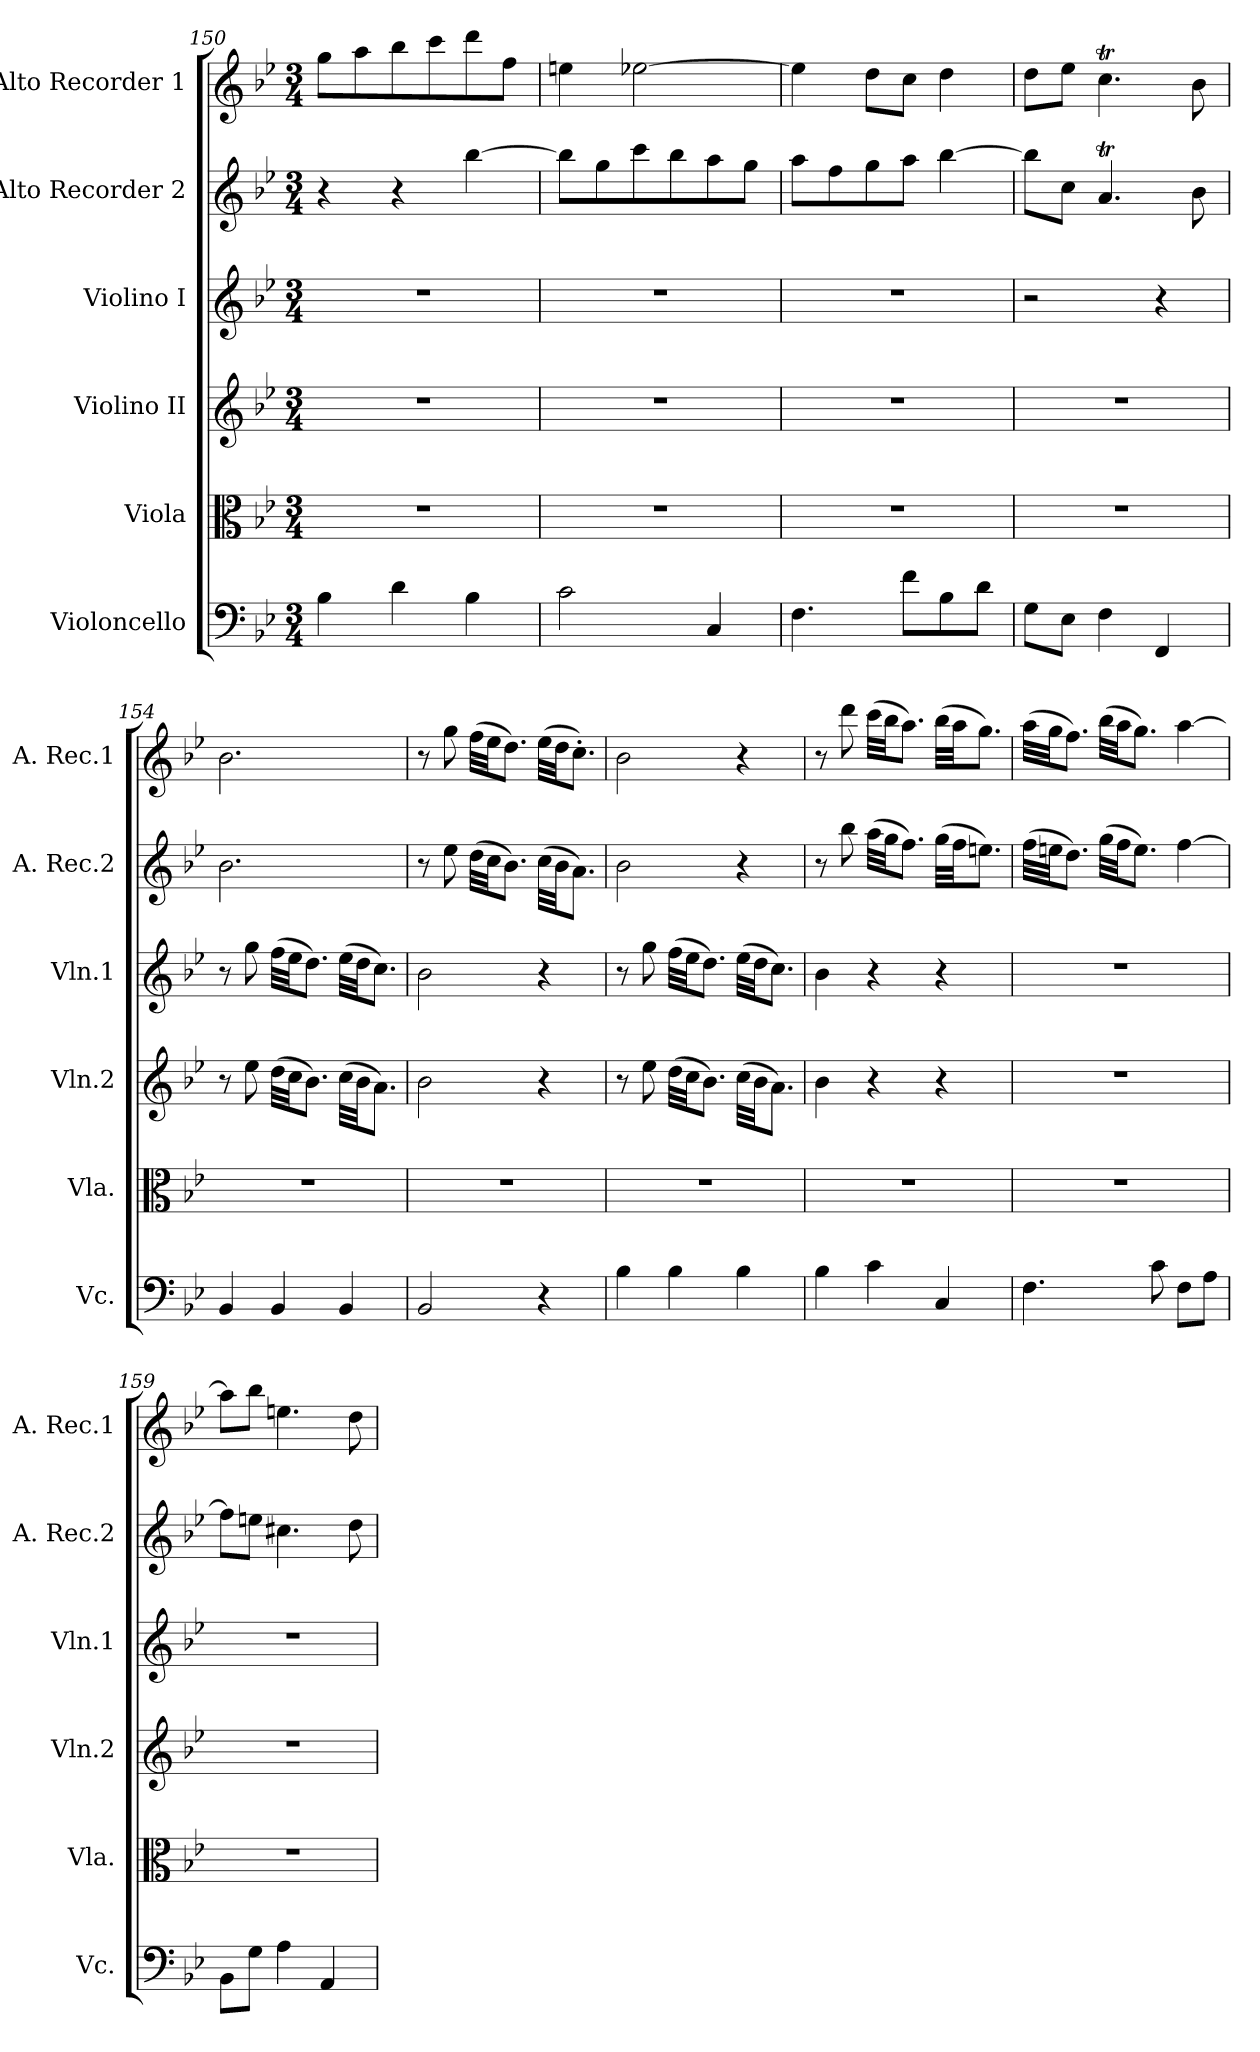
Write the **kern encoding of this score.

**kern	**kern	**kern	**kern	**kern	**kern
*part6	*part5	*part4	*part3	*part2	*part1
*staff6	*staff5	*staff4	*staff3	*staff2	*staff1
*I"Violoncello	*I"Viola	*I"Violino II	*I"Violino I	*I"Alto Recorder 2	*I"Alto Recorder 1
*I'Vc.	*I'Vla.	*I'Vln.2	*I'Vln.1	*I'A. Rec.2	*I'A. Rec.1
*clefF4	*clefC3	*clefG2	*clefG2	*clefG2	*clefG2
*k[b-e-]	*k[b-e-]	*k[b-e-]	*k[b-e-]	*k[b-e-]	*k[b-e-]
*M3/4	*M3/4	*M3/4	*M3/4	*M3/4	*M3/4
=150	=150	=150	=150	=150	=150
4B-\	2.r	2.r	2.r	4r	8gg\L
.	.	.	.	.	8aa\
4d\	.	.	.	4r	8bb-\
.	.	.	.	.	8ccc\
4B-\	.	.	.	[4bb-\	8ddd\
.	.	.	.	.	8ff\J
=151	=151	=151	=151	=151	=151
2c\	2.r	2.r	2.r	8bb-\L]	4een\
.	.	.	.	8gg\	.
.	.	.	.	8ccc\	[2ee-X\
.	.	.	.	8bb-\	.
4C/	.	.	.	8aa\	.
.	.	.	.	8gg\J	.
=152	=152	=152	=152	=152	=152
4.F\	2.r	2.r	2.r	8aa\L	4ee-\]
.	.	.	.	8ff\	.
.	.	.	.	8gg\	8dd\L
8f\L	.	.	.	8aa\J	8cc\J
8B-\	.	.	.	[4bb-\	4dd\
8d\J	.	.	.	.	.
=153	=153	=153	=153	=153	=153
8G\L	2.r	2.r	2r	8bb-\L]	8dd\L
8E-\J	.	.	.	8cc\J	8ee-\J
4F\	.	.	.	4.at/	4.ccT\
4FF/	.	.	4r	.	.
.	.	.	.	8b-\	8b-\
=154	=154	=154	=154	=154	=154
4BB-/	2.r	8r	8r	2.b-\	2.b-\
.	.	8ee-\	8gg\	.	.
4BB-/	.	(32dd\LLL	(32ff\LLL	.	.
.	.	32cc\JJ	32ee-\JJ	.	.
.	.	8.b-\J)	8.dd\J)	.	.
4BB-/	.	(32cc\LLL	(>32ee-\LLL	.	.
.	.	32b-\JJ	32dd\JJ	.	.
.	.	8.a\J)	8.cc\J)	.	.
=155	=155	=155	=155	=155	=155
2BB-/	2.r	2b-\	2b-\	8r	8r
.	.	.	.	8ee-\	8gg\
.	.	.	.	(32dd\LLL	(32ff\LLL
.	.	.	.	32cc\JJ	32ee-\JJ
.	.	.	.	8.b-\J)	8.dd\J)
4r	.	4r	4r	(32cc\LLL	(>32ee-\LLL
.	.	.	.	32b-\JJ	32dd\JJ
.	.	.	.	8.a\J)	8.cc'\J)
=156	=156	=156	=156	=156	=156
4B-\	2.r	8r	8r	2b-\	2b-\
.	.	8ee-\	8gg\	.	.
4B-\	.	(32dd\LLL	(32ff\LLL	.	.
.	.	32cc\JJ	32ee-\JJ	.	.
.	.	8.b-\J)	8.dd\J)	.	.
4B-\	.	(32cc\LLL	(>32ee-\LLL	4r	4r
.	.	32b-\JJ	32dd\JJ	.	.
.	.	8.a\J)	8.cc\J)	.	.
!!LO:PB:g=z
=157	=157	=157	=157	=157	=157
4B-\	2.r	4b-\	4b-\	8r	8r
.	.	.	.	8bb-\	8ddd\
4c\	.	4r	4r	(32aa\LLL	(32ccc\LLL
.	.	.	.	32gg\JJ	32bb-\JJ
.	.	.	.	8.ff\J)	8.aa\J)
4C/	.	4r	4r	(>32gg\LLL	(>32bb-\LLL
.	.	.	.	32ff\JJ	32aa\JJ
.	.	.	.	8.een\J)	8.gg\J)
=158	=158	=158	=158	=158	=158
4.F\	2.r	2.r	2.r	(32ff\LLL	(32aa\LLL
.	.	.	.	32een\JJ	32gg\JJ
.	.	.	.	8.dd\J)	8.ff\J)
.	.	.	.	(>32gg\LLL	(>32bb-\LLL
.	.	.	.	32ff\JJ	32aa\JJ
.	.	.	.	8.ee\J)	8.gg\J)
8c\	.	.	.	.	.
8F\L	.	.	.	[4ff\	[4aa\
8A\J	.	.	.	.	.
=159	=159	=159	=159	=159	=159
8BB-\L	2.r	2.r	2.r	8ff\L]	8aa\L]
8G\J	.	.	.	8een\J	8bb-\J
4A\	.	.	.	4.cc#X\	4.een\
4AA/	.	.	.	.	.
.	.	.	.	8dd\	8dd\
=	=	=	=	=	=
*-	*-	*-	*-	*-	*-
